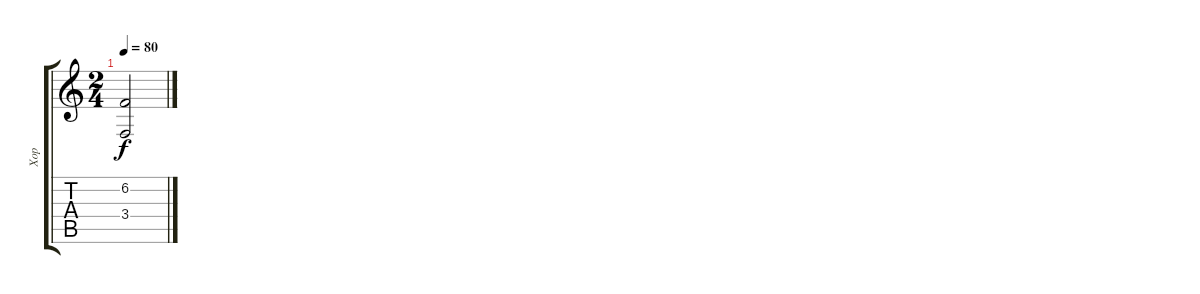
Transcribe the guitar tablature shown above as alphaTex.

\track ("Хор" "Хор") {instrument choiraahs}
\staff {score tabs}
\tuning (E4 B3 G3 D3 A2 E2) {hide}
\ts (2 4)
\tempo 80
\clef g2
\ks c
(6.2{t} 3.4{t}).2{dy f}
